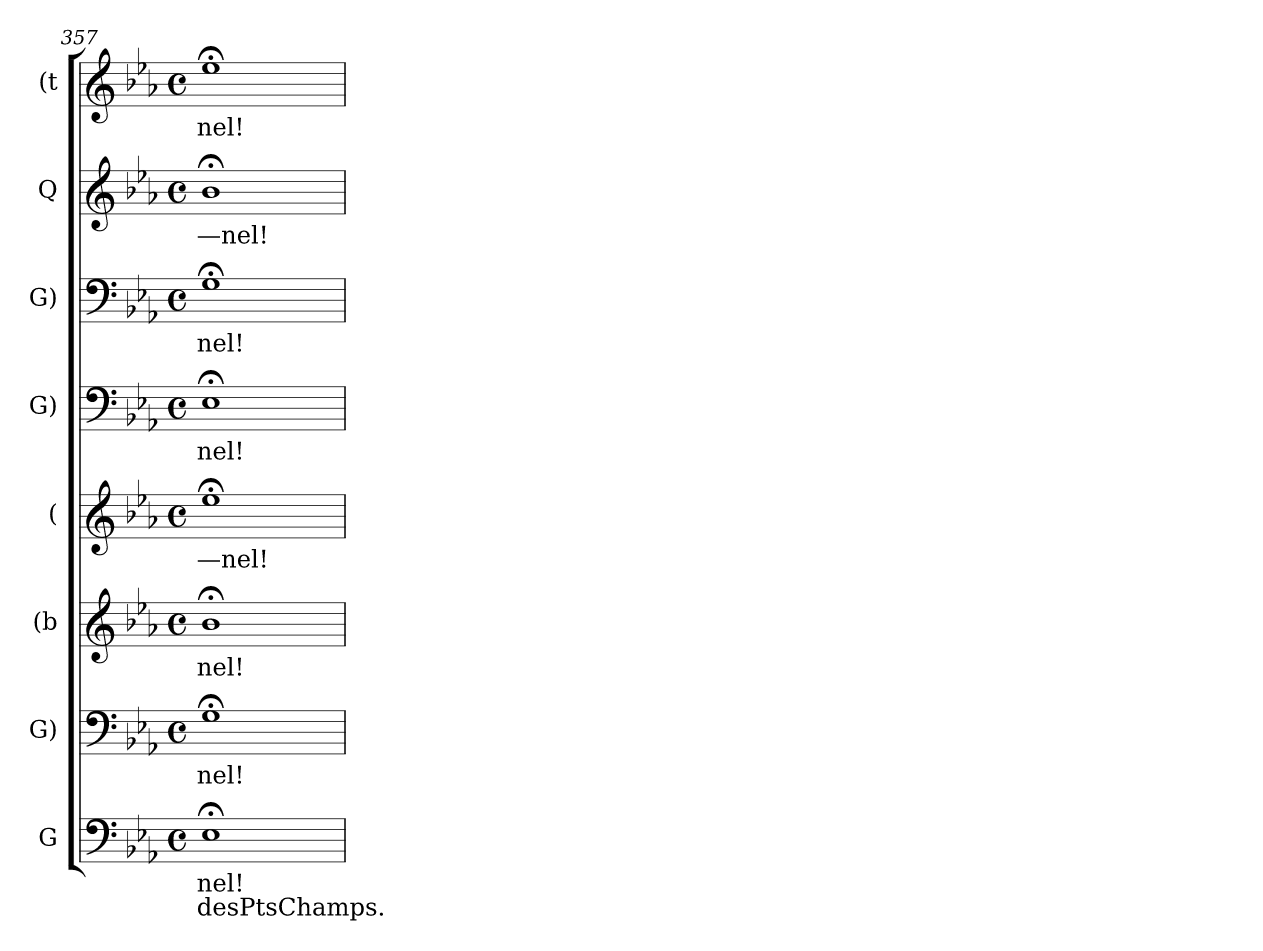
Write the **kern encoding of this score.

**kern	**text	**text	**kern	**text	**kern	**text	**kern	**text	**kern	**text	**kern	**text	**kern	**text	**kern	**text
*part8	*part8	*part8	*part7	*part7	*part6	*part6	*part5	*part5	*part4	*part4	*part3	*part3	*part2	*part2	*part1	*part1
*staff8	*staff8	*staff8	*staff7	*staff7	*staff6	*staff6	*staff5	*staff5	*staff4	*staff4	*staff3	*staff3	*staff2	*staff2	*staff1	*staff1
*I"G	*	*	*I"G)	*	*I"(b	*	*I"(	*	*I"G)	*	*I"G)	*	*I"Q	*	*I"(t	*
*clefF4	*	*	*clefF4	*	*clefG2	*	*clefG2	*	*clefF4	*	*clefF4	*	*clefG2	*	*clefG2	*
*k[b-e-a-]	*	*	*k[b-e-a-]	*	*k[b-e-a-]	*	*k[b-e-a-]	*	*k[b-e-a-]	*	*k[b-e-a-]	*	*k[b-e-a-]	*	*k[b-e-a-]	*
*M4/4	*	*	*M4/4	*	*M4/4	*	*M4/4	*	*M4/4	*	*M4/4	*	*M4/4	*	*M4/4	*
*met(c)	*	*	*met(c)	*	*met(c)	*	*met(c)	*	*met(c)	*	*met(c)	*	*met(c)	*	*met(c)	*
=357	=357	=357	=357	=357	=357	=357	=357	=357	=357	=357	=357	=357	=357	=357	=357	=357
1E-;i/	nel!	desPtsChamps.	1G;i/	nel!	1b-;i/	nel!	1ee-;i/	—nel!	1E-;i/	nel!	1G;i/	nel!	1b-;i/	—nel!	1ee-;i/	nel!
=	=	=	=	=	=	=	=	=	=	=	=	=	=	=	=	=
*-	*-	*-	*-	*-	*-	*-	*-	*-	*-	*-	*-	*-	*-	*-	*-	*-
